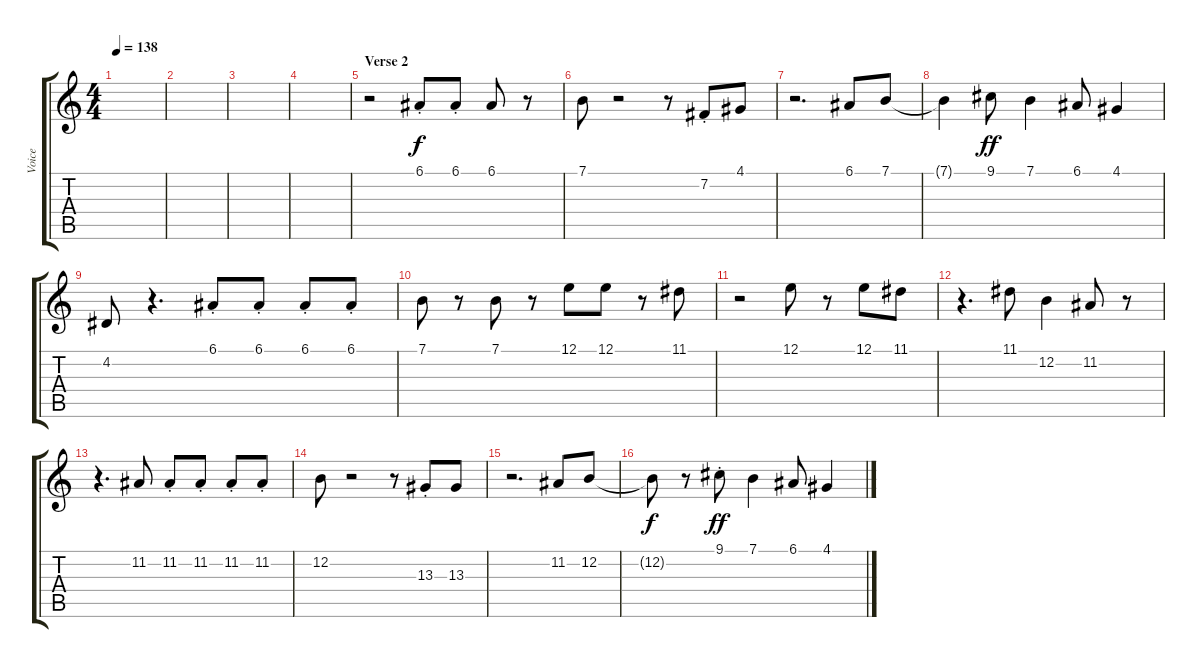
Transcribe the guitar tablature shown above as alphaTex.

\track ("Voice" "Voice") {instrument pad4choir}
\staff {score tabs}
\tuning (E4 B3 G3 D3 A2 E2) {hide}
\ts (4 4)
\tempo 138
\clef g2
\ks c
|
|
|
|
\section ("" "Verse 2")
r.2 6.1{st}.8 6.1{st}.8 6.1.8 r.8 |
7.1.8 r.2 r.8 7.2{st}.8 4.1.8 |
r.2{d} 6.1.8 7.1.8 |
7.1{t}.4{dy f} 9.1.8{dy ff} 7.1.4 6.1.8 4.1.4 |
4.2.8 r.4{d} 6.1{st}.8 6.1{st}.8 6.1{st}.8 6.1{st}.8 |
7.1.8 r.8 7.1.8 r.8 12.1.8 12.1.8 r.8 11.1.8 |
r.2 12.1.8 r.8 12.1.8 11.1.8 |
r.4{d} 11.1.8 12.2.4 11.2.8 r.8 |
r.4{d} 11.2.8 11.2{st}.8 11.2{st}.8 11.2{st}.8 11.2{st}.8 |
12.2.8 r.2 r.8 13.3{st}.8 13.3.8 |
r.2{d} 11.2.8 12.2.8 |
12.2{t}.8{dy f} r.8 9.1{st}.8{dy ff} 7.1.4 6.1.8 4.1.4
